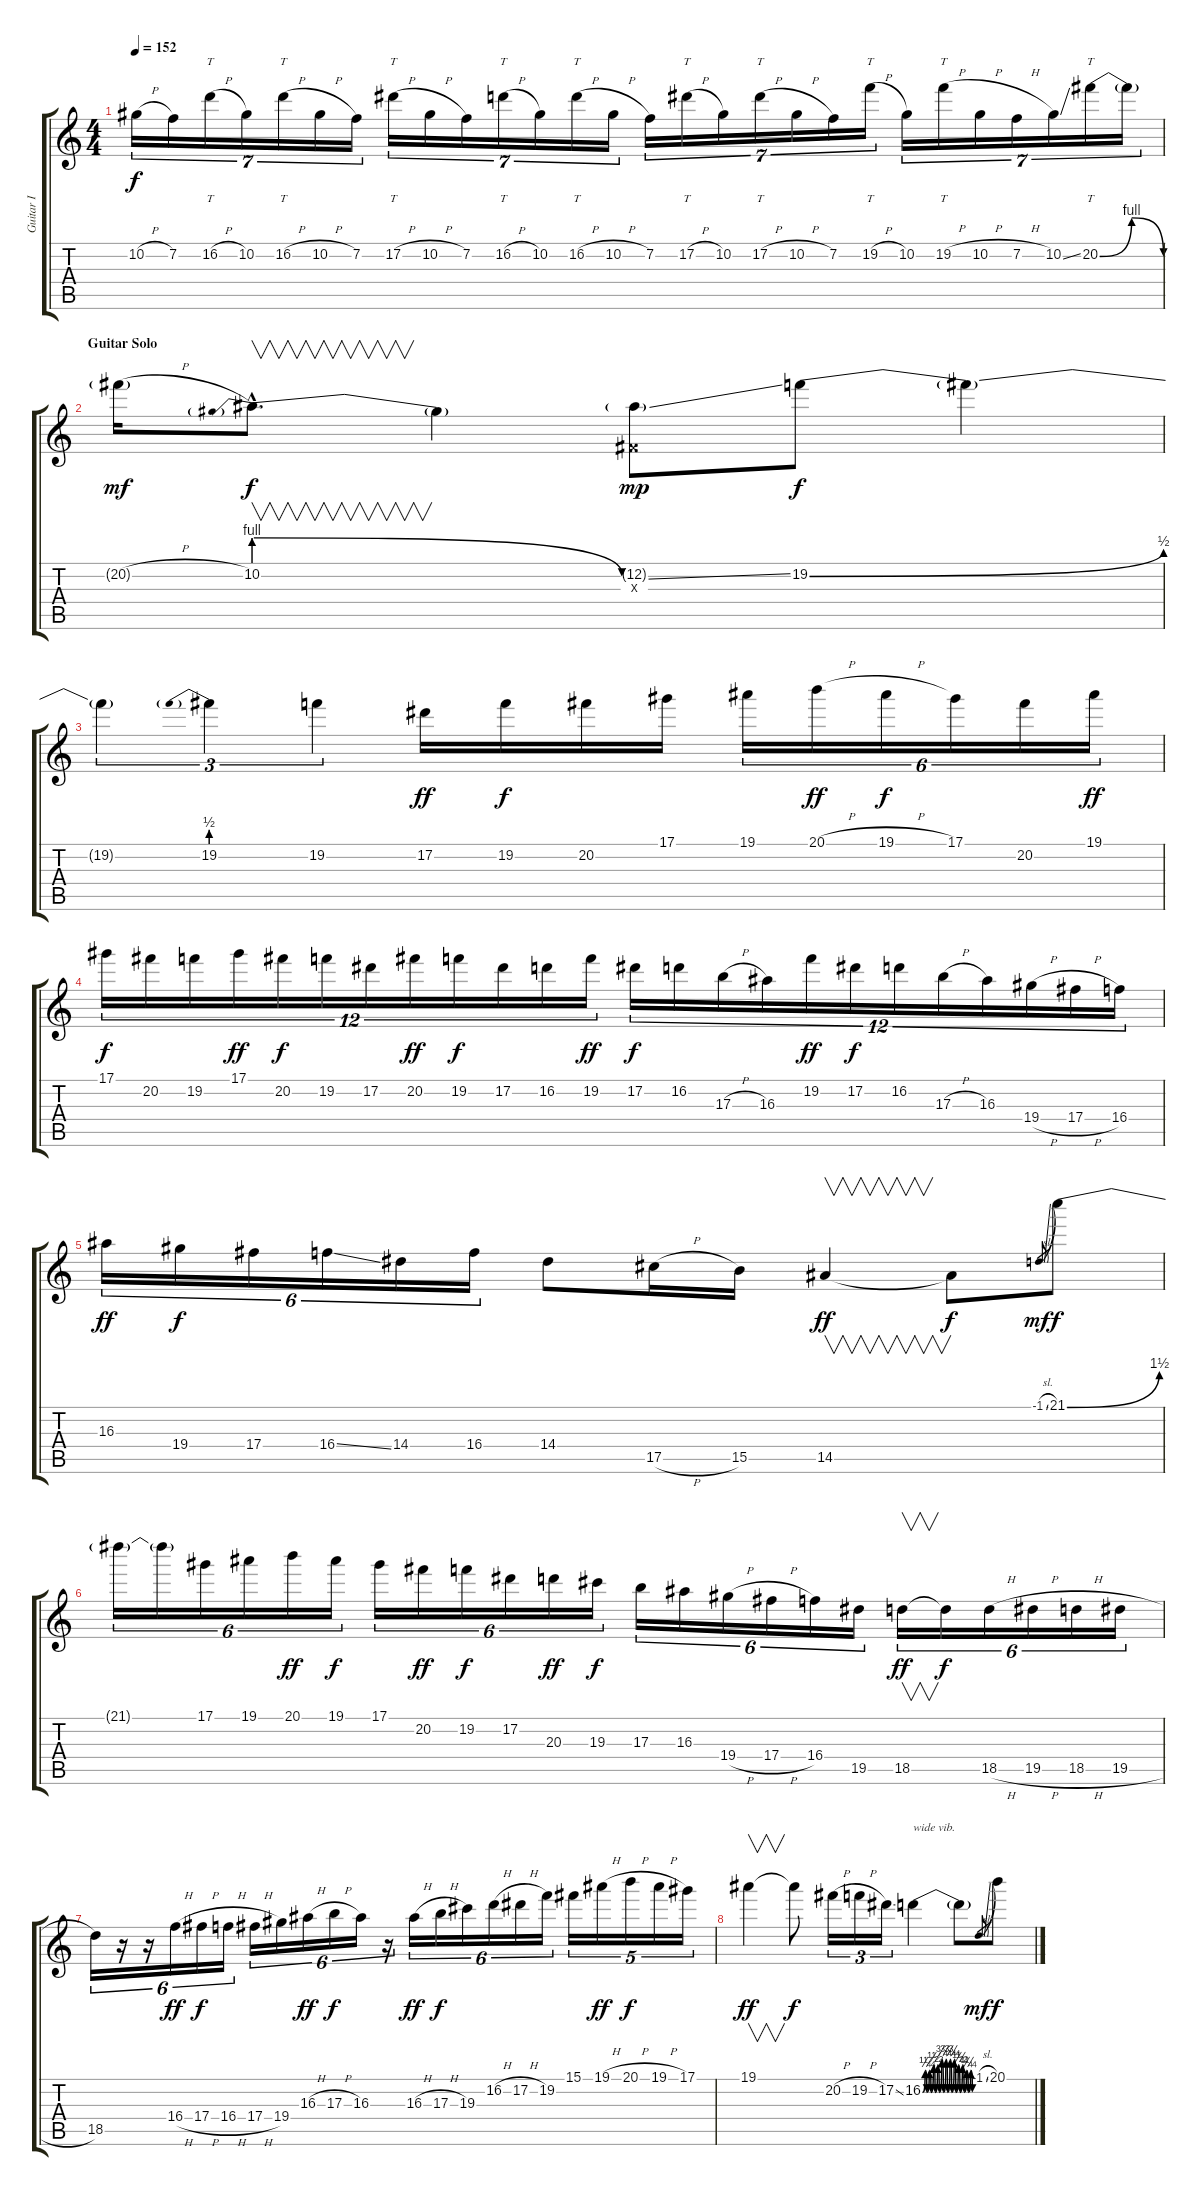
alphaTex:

\track ("Guitar I" "Guitar I") {instrument overdrivenguitar}
\staff {score tabs}
\tuning (Eb4 Bb3 Gb3 Db3 Ab2 Eb2) {hide}
\ts (4 4)
\tempo 152
\clef g2
\ks c
10.2{h}.16{tu (7 4) dy f} 7.2.16{tu (7 4)} 16.2{h}.16{tt tu (7 4)} 10.2.16{tu (7 4)} 16.2{h}.16{tt tu (7 4)} 10.2{h}.16{tu (7 4)} 7.2.16{tu (7 4)} 17.2{h}.16{tt tu (7 4)} 10.2{h}.16{tu (7 4)} 7.2.16{tu (7 4)} 16.2{h}.16{tt tu (7 4)} 10.2.16{tu (7 4)} 16.2{h}.16{tt tu (7 4)} 10.2{h}.16{tu (7 4)} 7.2.16{tu (7 4)} 17.2{h}.16{tt tu (7 4)} 10.2.16{tu (7 4)} 17.2{h}.16{tt tu (7 4)} 10.2{h}.16{tu (7 4)} 7.2.16{tu (7 4)} 19.2{h}.16{tt tu (7 4)} 10.2.16{tu (7 4)} 19.2{h}.16{tt tu (7 4)} 10.2{h}.16{tu (7 4)} 7.2{h}.16{tu (7 4)} 10.2{ss}.16{tu (7 4)} 20.2{be (bendrelease 0 0 30 4 45 4 60 0)}.16{tt tu (7 4)} 20.2{t}.16{tu (7 4)} |
\section ("" "Guitar Solo")
20.2{h g}.16{dy mf} 10.2{be (prebendrelease 0 4 60 0) hac}.8{v d dy f} 10.2{t}.4 (12.2{ss g} 0.3{x}).8{dy mp} 19.2{be (bend 0 0 60 2)}.8{dy f} 19.2{t}.4 |
19.2{t}.4{tu (3 2)} 19.2{be (prebend 0 2 60 2)}.4{tu (3 2)} 19.2.4{tu (3 2)} 17.2.16{dy ff} 19.2.16{dy f} 20.2.16 17.1.16 19.1.16{tu (6 4)} 20.1{h}.16{tu (6 4) dy ff} 19.1{h}.16{tu (6 4) dy f} 17.1.16{tu (6 4)} 20.2.16{tu (6 4)} 19.1.16{tu (6 4) dy ff} |
17.1.16{tu (12 8) dy f} 20.2.16{tu (12 8)} 19.2.16{tu (12 8)} 17.1.16{tu (12 8) dy ff} 20.2.16{tu (12 8) dy f} 19.2.16{tu (12 8)} 17.2.16{tu (12 8)} 20.2.16{tu (12 8) dy ff} 19.2.16{tu (12 8) dy f} 17.2.16{tu (12 8)} 16.2.16{tu (12 8)} 19.2.16{tu (12 8) dy ff} 17.2.16{tu (12 8) dy f} 16.2.16{tu (12 8)} 17.3{h}.16{tu (12 8)} 16.3.16{tu (12 8)} 19.2.16{tu (12 8) dy ff} 17.2.16{tu (12 8) dy f} 16.2.16{tu (12 8)} 17.3{h}.16{tu (12 8)} 16.3.16{tu (12 8)} 19.4{h}.16{tu (12 8)} 17.4{h}.16{tu (12 8)} 16.4.16{tu (12 8)} |
16.3.16{tu (6 4) dy ff} 19.4.16{tu (6 4) dy f} 17.4.16{tu (6 4)} 16.4{ss}.16{tu (6 4)} 14.4.16{tu (6 4)} 16.4.16{tu (6 4)} 14.4.8 17.5{h}.16 15.5.16 14.5.4{v dy ff} 14.5{t}.8{dy f} -1.1{sl}.8{gr dy mf} 21.1{be (bend 0 0 60 6)}.8{dy f} |
21.1{t}.16{tu (6 4)} 21.1{t}.16{tu (6 4)} 17.1.16{tu (6 4)} 19.1.16{tu (6 4)} 20.1.16{tu (6 4) dy ff} 19.1.16{tu (6 4) dy f} 17.1.16{tu (6 4)} 20.2.16{tu (6 4) dy ff} 19.2.16{tu (6 4) dy f} 17.2.16{tu (6 4)} 20.3.16{tu (6 4) dy ff} 19.3.16{tu (6 4) dy f} 17.3.16{tu (6 4)} 16.3.16{tu (6 4)} 19.4{h}.16{tu (6 4)} 17.4{h}.16{tu (6 4)} 16.4.16{tu (6 4)} 19.5.16{tu (6 4)} 18.5.16{v tu (6 4) dy ff} 18.5{t}.16{tu (6 4) dy f} 18.5{h}.16{tu (6 4)} 19.5{h}.16{tu (6 4)} 18.5{h}.16{tu (6 4)} 19.5{h}.16{tu (6 4)} |
18.5.16{tu (6 4)} r.16{tu (6 4)} r.16{tu (6 4)} 16.4{h}.16{tu (6 4) dy ff} 17.4{h}.16{tu (6 4) dy f} 16.4{h}.16{tu (6 4)} 17.4{h}.16{tu (6 4)} 19.4.16{tu (6 4)} 16.3{h}.16{tu (6 4) dy ff} 17.3{h}.16{tu (6 4) dy f} 16.3.16{tu (6 4)} r.16{tu (6 4)} 16.3{h}.16{tu (6 4) dy ff} 17.3{h}.16{tu (6 4) dy f} 19.3.16{tu (6 4)} 16.2{h}.16{tu (6 4)} 17.2{h}.16{tu (6 4)} 19.2.16{tu (6 4)} 15.1.16{tu (5 4)} 19.1{h}.16{tu (5 4) dy ff} 20.1{h}.16{tu (5 4) dy f} 19.1{h}.16{tu (5 4)} 17.1.16{tu (5 4)} |
19.1.4{v dy ff} 19.1{t}.8{dy f} 20.2{h}.16{tu (3 2)} 19.2{h}.16{tu (3 2)} 17.2{ss}.16{tu (3 2)} 16.2{be (custom 0 0 3 1 5 0 8 1 10 0 13 2 15 0 18 2 20 0 23 3 25 0 28 3 30 0 33 3 35 0 38 3 40 0 43 2 45 0 48 2 50 0 53 1 55 0 58 1 60 0)}.4{txt "wide vib."} 16.2{t}.8 -1.1{sl}.8{gr dy mf} 20.1.8{dy f}
